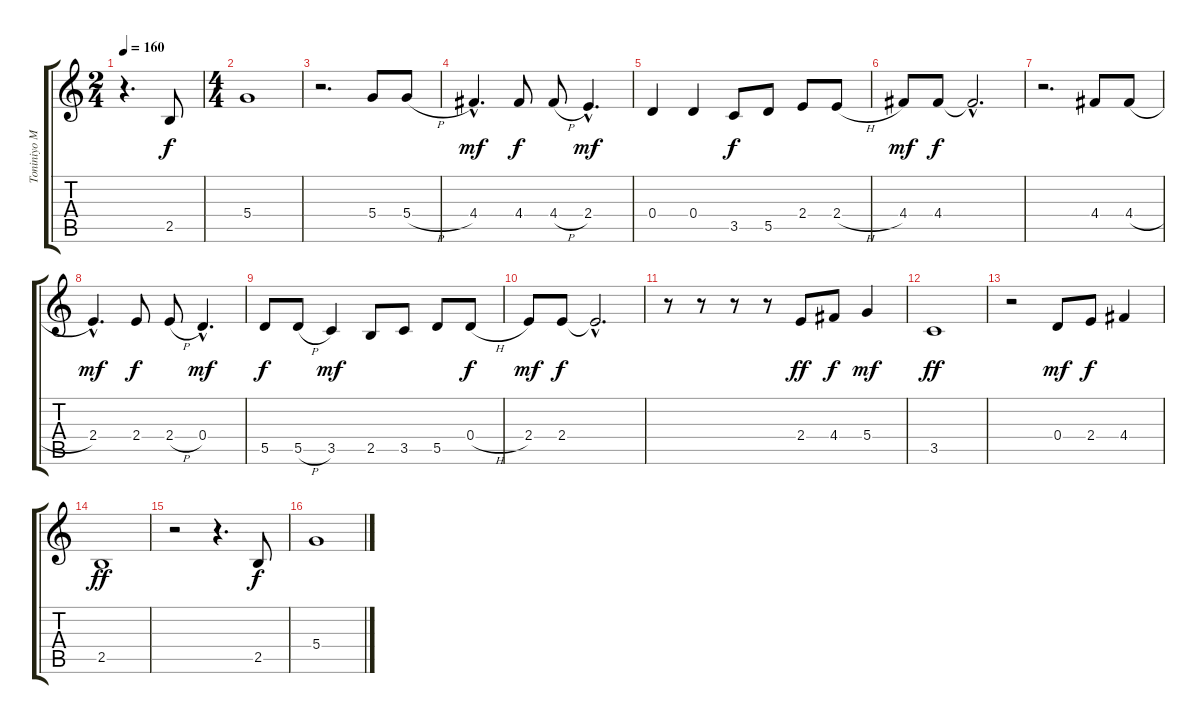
\track ("Toniniyo Melodi" "Toniniyo M") {instrument acousticguitarnylon}
\staff {score tabs}
\tuning (E4 B3 G3 D3 A2 E2) {hide}
\ts (2 4)
\tempo 160
\clef g2
\ks c
r.4{d dy f instrument acousticguitarnylon} 2.5.8 |
\ts (4 4)
5.4.1 |
r.2{d} 5.4.8 5.4{h}.8 |
4.4{hac}.4{d dy mf} 4.4.8{dy f} 4.4{h}.8 2.4{hac}.4{d dy mf} |
0.4.4 0.4.4 3.5.8{dy f} 5.5.8 2.4.8 2.4{h}.8 |
4.4.8{dy mf} 4.4.8{dy f} 4.4{hac t}.2{d} |
r.2{d} 4.4.8 4.4{h}.8 |
2.4{hac}.4{d dy mf} 2.4.8{dy f} 2.4{h}.8 0.4{hac}.4{d dy mf} |
5.5.8{dy f} 5.5{h}.8 3.5.4{dy mf} 2.5.8 3.5.8 5.5.8 0.4{h}.8{dy f} |
2.4.8{dy mf} 2.4.8{dy f} 2.4{hac t}.2{d} |
r.8 r.8 r.8 r.8 2.4.8{dy ff} 4.4.8{dy f} 5.4.4{dy mf} |
3.5.1{dy ff} |
r.2 0.4.8{dy mf} 2.4.8{dy f} 4.4.4 |
2.5.1{dy ff} |
r.2 r.4{d} 2.5.8{dy f} |
5.4.1
